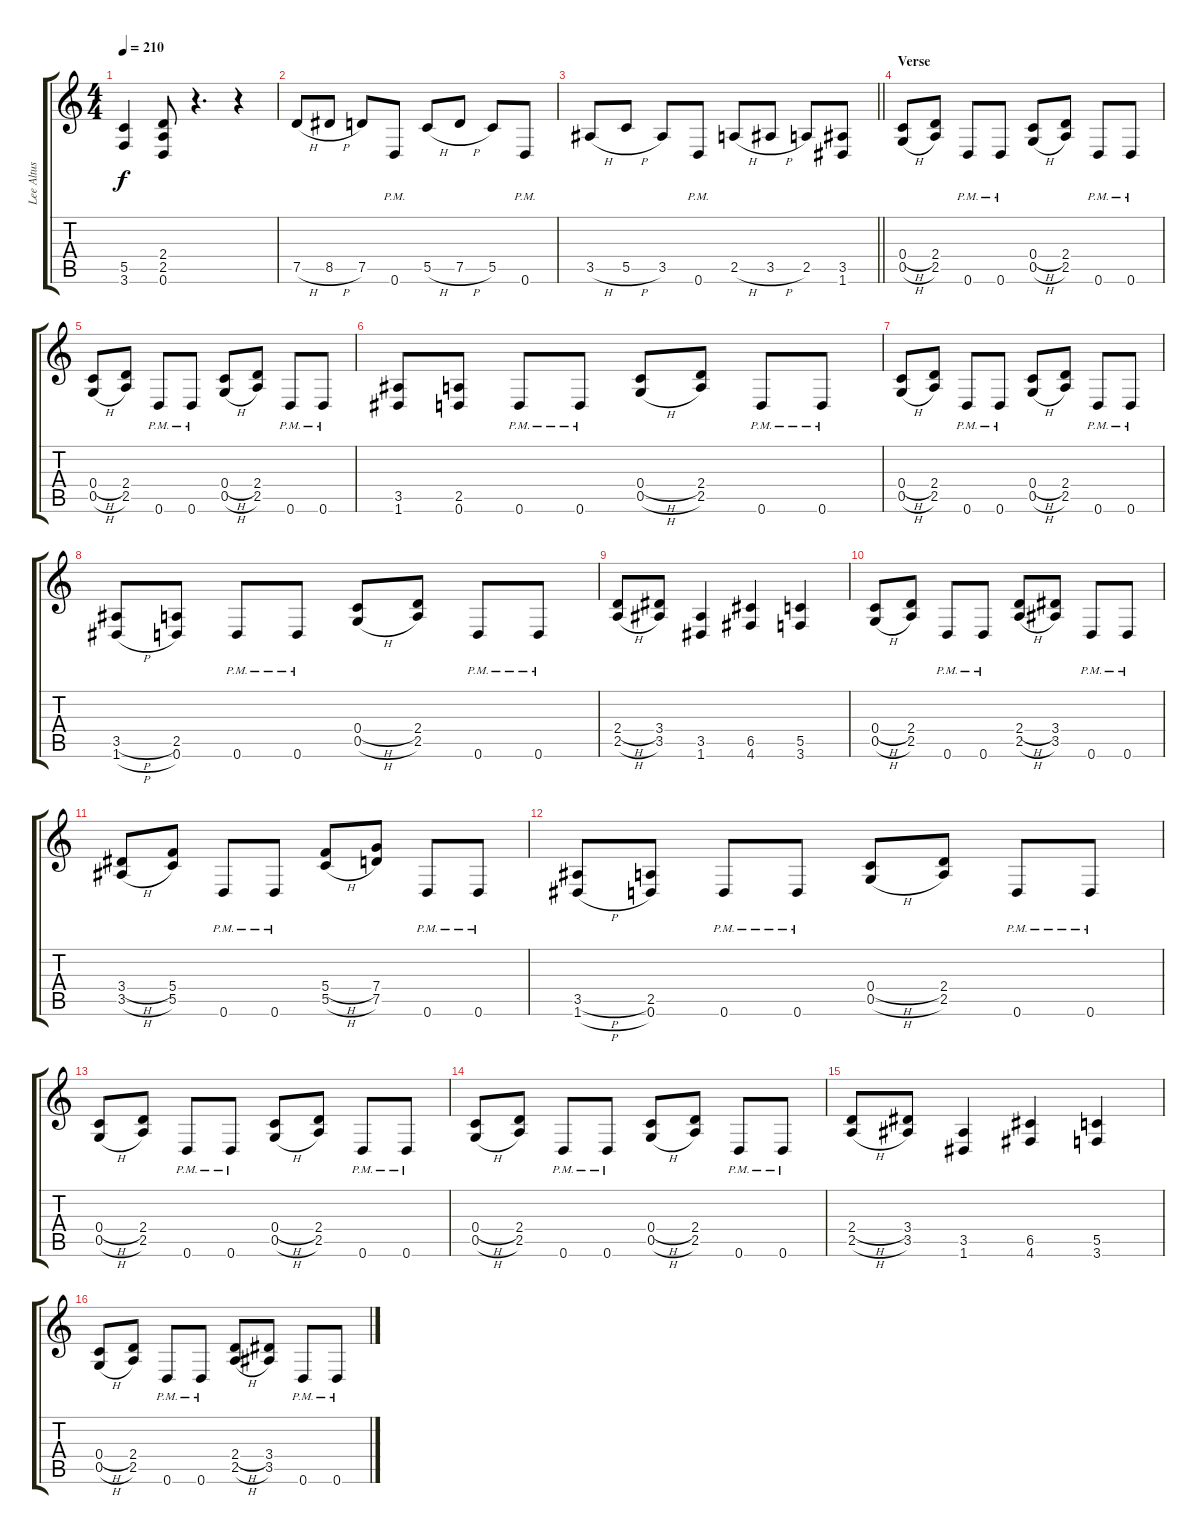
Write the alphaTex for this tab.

\track ("Lee Altus" "Lee Altus") {instrument distortionguitar}
\staff {score tabs}
\tuning (D4 A3 F3 C3 G2 D2) {hide}
\ts (4 4)
\tempo 210
\clef g2
\ks c
(5.5 3.6).4{dy f} (2.4 2.5 0.6).8 r.4{d} r.4 |
7.5{h}.8 8.5{h}.8 7.5.8 0.6{pm}.8 5.5{h}.8 7.5{h}.8 5.5.8 0.6{pm}.8 |
\barLineRight lightlight
3.5{h}.8 5.5{h}.8 3.5.8 0.6{pm}.8 2.5{h}.8 3.5{h}.8 2.5.8 (3.5 1.6).8 |
\section ("" "Verse")
(0.4{h} 0.5{h}).8 (2.4 2.5).8 0.6{pm}.8 0.6{pm}.8 (0.4{h} 0.5{h}).8 (2.4 2.5).8 0.6{pm}.8 0.6{pm}.8 |
(0.4{h} 0.5{h}).8 (2.4 2.5).8 0.6{pm}.8 0.6{pm}.8 (0.4{h} 0.5{h}).8 (2.4 2.5).8 0.6{pm}.8 0.6{pm}.8 |
(3.5 1.6).8 (2.5 0.6).8 0.6{pm}.8 0.6{pm}.8 (0.4{h} 0.5{h}).8 (2.4 2.5).8 0.6{pm}.8 0.6{pm}.8 |
(0.4{h} 0.5{h}).8 (2.4 2.5).8 0.6{pm}.8 0.6{pm}.8 (0.4{h} 0.5{h}).8 (2.4 2.5).8 0.6{pm}.8 0.6{pm}.8 |
(3.5{h} 1.6{h}).8 (2.5 0.6).8 0.6{pm}.8 0.6{pm}.8 (0.4{h} 0.5{h}).8 (2.4 2.5).8 0.6{pm}.8 0.6{pm}.8 |
(2.4{h} 2.5{h}).8 (3.4 3.5).8 (3.5 1.6).4 (6.5 4.6).4 (5.5 3.6).4 |
(0.4{h} 0.5{h}).8 (2.4 2.5).8 0.6{pm}.8 0.6{pm}.8 (2.4{h} 2.5{h}).8 (3.4 3.5).8 0.6{pm}.8 0.6{pm}.8 |
(3.4{h} 3.5{h}).8 (5.4 5.5).8 0.6{pm}.8 0.6{pm}.8 (5.4{h} 5.5{h}).8 (7.4 7.5).8 0.6{pm}.8 0.6{pm}.8 |
(3.5{h} 1.6{h}).8 (2.5 0.6).8 0.6{pm}.8 0.6{pm}.8 (0.4{h} 0.5{h}).8 (2.4 2.5).8 0.6{pm}.8 0.6{pm}.8 |
(0.4{h} 0.5{h}).8 (2.4 2.5).8 0.6{pm}.8 0.6{pm}.8 (0.4{h} 0.5{h}).8 (2.4 2.5).8 0.6{pm}.8 0.6{pm}.8 |
(0.4{h} 0.5{h}).8 (2.4 2.5).8 0.6{pm}.8 0.6{pm}.8 (0.4{h} 0.5{h}).8 (2.4 2.5).8 0.6{pm}.8 0.6{pm}.8 |
(2.4{h} 2.5{h}).8 (3.4 3.5).8 (3.5 1.6).4 (6.5 4.6).4 (5.5 3.6).4 |
(0.4{h} 0.5{h}).8 (2.4 2.5).8 0.6{pm}.8 0.6{pm}.8 (2.4{h} 2.5{h}).8 (3.4 3.5).8 0.6{pm}.8 0.6{pm}.8
